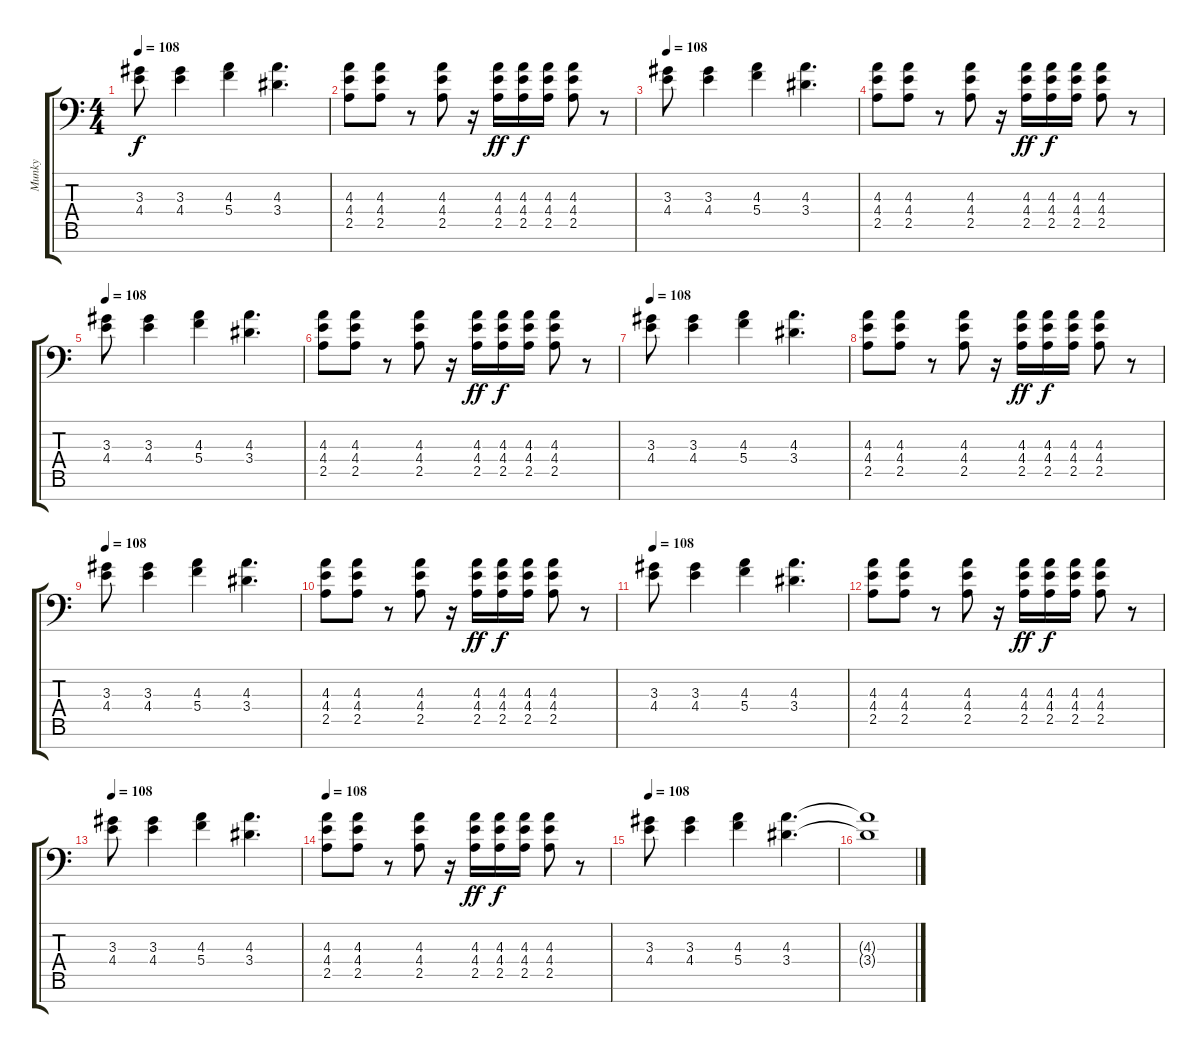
\track ("Munky" "Munky") {instrument distortionguitar}
\staff {score tabs}
\tuning (D4 A3 F3 C3 G2 D2 A1) {hide}
\ts (4 4)
\tempo 108
\clef f4
\ks c
(3.3 4.4).8{dy f} (3.3 4.4).4 (4.3 5.4).4 (4.3 3.4).4{d} |
(4.3 4.4 2.5).8 (4.3 4.4 2.5).8 r.8 (4.3 4.4 2.5).8 r.16 (4.3 4.4 2.5).16{dy ff} (4.3 4.4 2.5).16{dy f} (4.3 4.4 2.5).16 (4.3 4.4 2.5).8 r.8 |
\tempo 108
(3.3 4.4).8 (3.3 4.4).4 (4.3 5.4).4 (4.3 3.4).4{d} |
(4.3 4.4 2.5).8 (4.3 4.4 2.5).8 r.8 (4.3 4.4 2.5).8 r.16 (4.3 4.4 2.5).16{dy ff} (4.3 4.4 2.5).16{dy f} (4.3 4.4 2.5).16 (4.3 4.4 2.5).8 r.8 |
\tempo 108
(3.3 4.4).8 (3.3 4.4).4 (4.3 5.4).4 (4.3 3.4).4{d} |
(4.3 4.4 2.5).8 (4.3 4.4 2.5).8 r.8 (4.3 4.4 2.5).8 r.16 (4.3 4.4 2.5).16{dy ff} (4.3 4.4 2.5).16{dy f} (4.3 4.4 2.5).16 (4.3 4.4 2.5).8 r.8 |
\tempo 108
(3.3 4.4).8 (3.3 4.4).4 (4.3 5.4).4 (4.3 3.4).4{d} |
(4.3 4.4 2.5).8 (4.3 4.4 2.5).8 r.8 (4.3 4.4 2.5).8 r.16 (4.3 4.4 2.5).16{dy ff} (4.3 4.4 2.5).16{dy f} (4.3 4.4 2.5).16 (4.3 4.4 2.5).8 r.8 |
\tempo 108
(3.3 4.4).8 (3.3 4.4).4 (4.3 5.4).4 (4.3 3.4).4{d} |
(4.3 4.4 2.5).8 (4.3 4.4 2.5).8 r.8 (4.3 4.4 2.5).8 r.16 (4.3 4.4 2.5).16{dy ff} (4.3 4.4 2.5).16{dy f} (4.3 4.4 2.5).16 (4.3 4.4 2.5).8 r.8 |
\tempo 108
(3.3 4.4).8 (3.3 4.4).4 (4.3 5.4).4 (4.3 3.4).4{d} |
(4.3 4.4 2.5).8 (4.3 4.4 2.5).8 r.8 (4.3 4.4 2.5).8 r.16 (4.3 4.4 2.5).16{dy ff} (4.3 4.4 2.5).16{dy f} (4.3 4.4 2.5).16 (4.3 4.4 2.5).8 r.8 |
\tempo 108
(3.3 4.4).8 (3.3 4.4).4 (4.3 5.4).4 (4.3 3.4).4{d} |
\tempo 108
(4.3 4.4 2.5).8 (4.3 4.4 2.5).8 r.8 (4.3 4.4 2.5).8 r.16 (4.3 4.4 2.5).16{dy ff} (4.3 4.4 2.5).16{dy f} (4.3 4.4 2.5).16 (4.3 4.4 2.5).8 r.8 |
\tempo 108
(3.3 4.4).8 (3.3 4.4).4 (4.3 5.4).4 (4.3 3.4).4{d volume 12} |
(4.3{t} 3.4{t}).1{volume 11}
